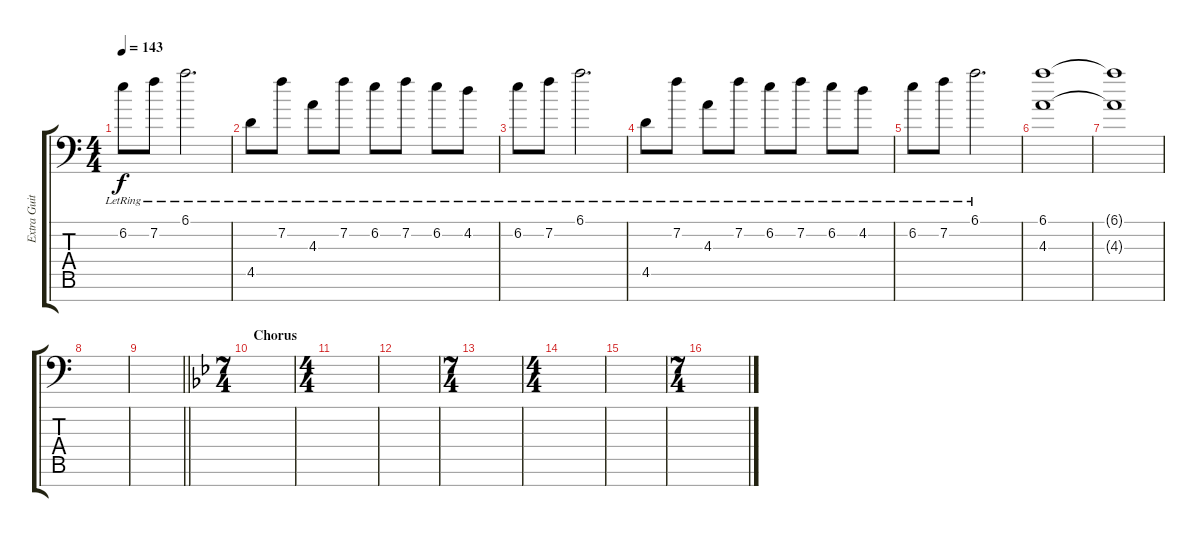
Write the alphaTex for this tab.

\track ("Extra Guitar 2" "Extra Guit") {instrument distortionguitar}
\staff {score tabs}
\tuning (Eb4 Bb3 F3 Eb3 Bb2 F2 Bb1) {hide}
\ts (4 4)
\tempo 143
\clef f4
\ks c
6.2{lr}.8{dy f} 7.2{lr}.8 6.1{lr}.2{d} |
4.5{lr}.8{volume 10 instrument electricguitarjazz} 7.2{lr}.8 4.3{lr}.8 7.2{lr}.8 6.2{lr}.8 7.2{lr}.8 6.2{lr}.8 4.2{lr}.8 |
6.2{lr}.8 7.2{lr}.8 6.1{lr}.2{d} |
4.5{lr}.8 7.2{lr}.8 4.3{lr}.8 7.2{lr}.8 6.2{lr}.8 7.2{lr}.8 6.2{lr}.8 4.2{lr}.8 |
6.2{lr}.8 7.2{lr}.8 6.1{lr}.2{d} |
(6.1 4.3).1 |
(6.1{t} 4.3{t}).1 |
|
\barLineRight lightlight
|
\ts (7 4)
\section ("" "Chorus")
\ks bb
|
\ts (4 4)
|
|
\ts (7 4)
|
\ts (4 4)
|
|
\ts (7 4)
